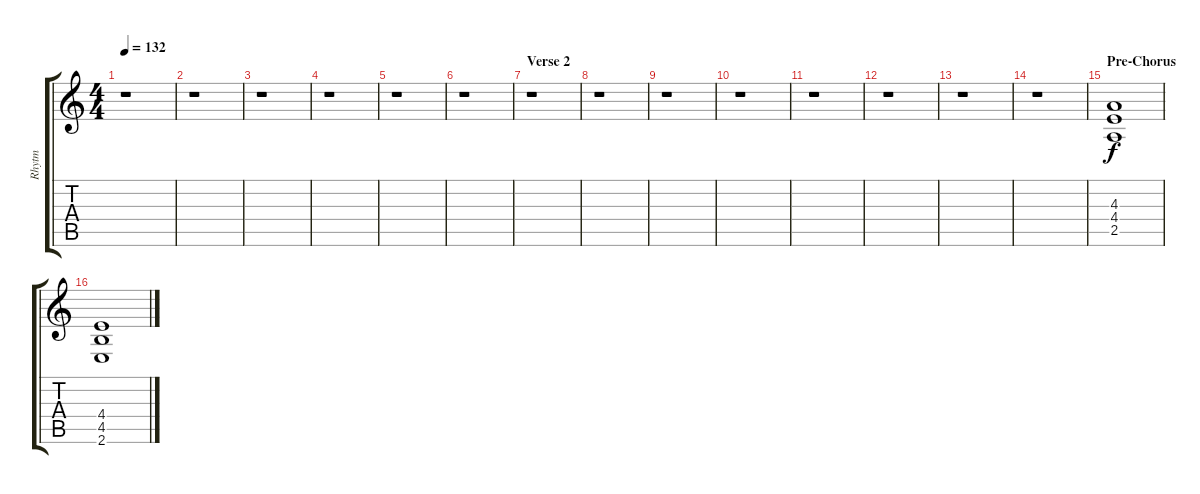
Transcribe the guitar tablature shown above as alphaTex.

\track ("Rhytm" "Rhytm") {instrument distortionguitar}
\staff {score tabs}
\tuning (D4 A3 F3 C3 G2 D2) {hide}
\ts (4 4)
\tempo 132
\clef g2
\ks c
r.1{dy f} |
r.1 |
r.1 |
r.1 |
r.1 |
r.1 |
\section ("" "Verse 2")
r.1 |
r.1 |
r.1 |
r.1 |
r.1 |
r.1 |
r.1 |
r.1 |
\section ("" "Pre-Chorus")
(4.3 4.4 2.5).1 |
(4.4 4.5 2.6).1
